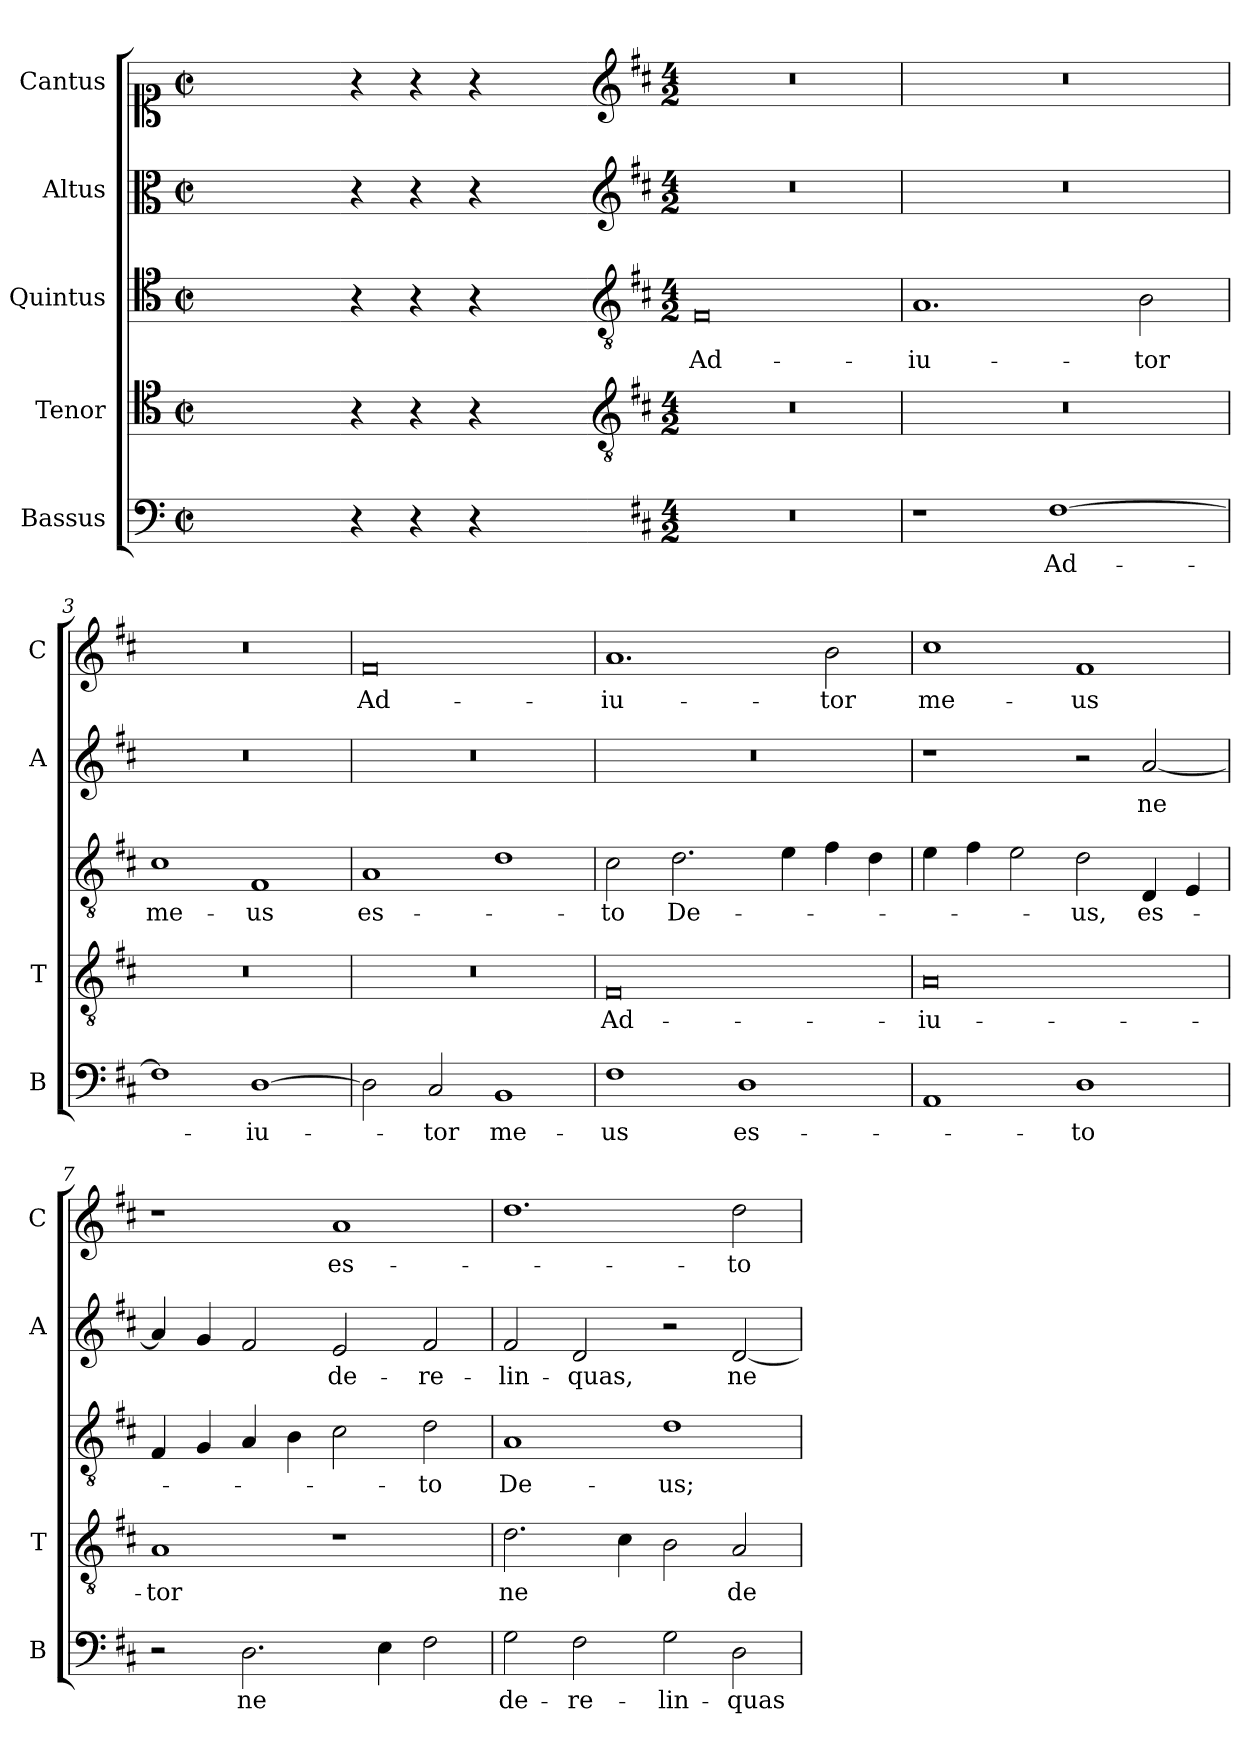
**kern	**text	**kern	**text	**kern	**text	**kern	**text	**kern	**text
*part5	*part5	*part4	*part4	*part3	*part3	*part2	*part2	*part1	*part1
*staff5	*staff5	*staff4	*staff4	*staff3	*staff3	*staff2	*staff2	*staff1	*staff1
*I"Bassus	*	*I"Tenor	*	*I"Quintus	*	*I"Altus	*	*I"Cantus	*
*I'B	*	*I'T	*	*	*	*I'A	*	*I'C	*
*clefF4	*	*clefC4	*	*clefC4	*	*clefC3	*	*clefC1	*
*k[]	*	*k[]	*	*k[]	*	*k[]	*	*k[]	*
*C:	*	*C:	*	*C:	*	*C:	*	*C:	*
*M2/2	*	*M2/2	*	*M2/2	*	*M2/2	*	*M2/2	*
*met(c|)	*	*met(c|)	*	*met(c|)	*	*met(c|)	*	*met(c|)	*
=	=	=	=	=	=	=	=	=	=
1ryy	.	1ryy	.	1ryy	.	1ryy	.	1ryy	.
=1X-	=1X-	=1X-	=1X-	=1X-	=1X-	=1X-	=1X-	=1X-	=1X-
4r	.	4r	.	4r	.	4r	.	4r	.
4r	.	4r	.	4r	.	4r	.	4r	.
4r	.	4r	.	4r	.	4r	.	4r	.
4ryy	.	4ryy	.	4ryy	.	4ryy	.	4ryy	.
=1-	=1-	=1-	=1-	=1-	=1-	=1-	=1-	=1-	=1-
*	*	*clefGv2	*	*clefGv2	*	*clefG2	*	*clefG2	*
*k[f#c#]	*	*k[f#c#]	*	*k[f#c#]	*	*k[f#c#]	*	*k[f#c#]	*
*D:	*	*D:	*	*D:	*	*D:	*	*D:	*
*M4/2	*	*M4/2	*	*M4/2	*	*M4/2	*	*M4/2	*
!	!	!	!	!	!LO:LY:b	!	!	!	!
0r	.	0r	.	0F#	Ad-	0r	.	0r	.
=2	=2	=2	=2	=2	=2	=2	=2	=2	=2
!	!	!	!	!	!LO:LY:b	!	!	!	!
1r	.	0r	.	1.A	-iu-	0r	.	0r	.
!	!LO:LY:b	!	!	!	!	!	!	!	!
[1F#	Ad-	.	.	.	.	.	.	.	.
!	!	!	!	!	!LO:LY:b	!	!	!	!
.	.	.	.	2B\	-tor	.	.	.	.
=3	=3	=3	=3	=3	=3	=3	=3	=3	=3
!	!	!	!	!	!LO:LY:b	!	!	!	!
1F#]	.	0r	.	1c#	me-	0r	.	0r	.
!	!LO:LY:b	!	!	!	!LO:LY:b	!	!	!	!
[1D	-iu-	.	.	1F#	-us	.	.	.	.
=4	=4	=4	=4	=4	=4	=4	=4	=4	=4
!	!	!	!	!	!LO:LY:b	!	!	!	!LO:LY:b
2D\]	.	0r	.	1A	es-	0r	.	0f#	Ad-
!	!LO:LY:b	!	!	!	!	!	!	!	!
2C#/	-tor	.	.	.	.	.	.	.	.
!	!LO:LY:b	!	!	!	!	!	!	!	!
1BB	me-	.	.	1d	.	.	.	.	.
!!LO:LB:g=z
=5	=5	=5	=5	=5	=5	=5	=5	=5	=5
!	!LO:LY:b	!	!LO:LY:b	!	!LO:LY:b	!	!	!	!LO:LY:b
1F#	-us	0F#	Ad-	2c#\	-to	0r	.	1.a	-iu-
!	!	!	!	!	!LO:LY:b	!	!	!	!
.	.	.	.	2.d\	De-	.	.	.	.
!	!LO:LY:b	!	!	!	!	!	!	!	!
1D	es-	.	.	.	.	.	.	.	.
.	.	.	.	4e\	.	.	.	.	.
!	!	!	!	!	!	!	!	!	!LO:LY:b
.	.	.	.	4f#\	.	.	.	2b\	-tor
.	.	.	.	4d\	.	.	.	.	.
=6	=6	=6	=6	=6	=6	=6	=6	=6	=6
!	!	!	!LO:LY:b	!	!	!	!	!	!LO:LY:b
1AA	.	0A	-iu-	4e\	.	1r	.	1cc#	me-
.	.	.	.	4f#\	.	.	.	.	.
.	.	.	.	2e\	.	.	.	.	.
!	!LO:LY:b	!	!	!	!LO:LY:b	!	!	!	!LO:LY:b
1D	-to	.	.	2d\	-us,	2r	.	1f#	-us
!	!	!	!	!	!LO:LY:b	!	!LO:LY:b	!	!
.	.	.	.	4D/	es-	[2a/	ne	.	.
.	.	.	.	4E/	.	.	.	.	.
=7	=7	=7	=7	=7	=7	=7	=7	=7	=7
!	!	!	!LO:LY:b	!	!	!	!	!	!
2r	.	1A	-tor	4F#/	.	4a/]	.	1r	.
.	.	.	.	4G/	.	4g/	.	.	.
!	!LO:LY:b	!	!	!	!	!	!	!	!
2.D\	ne	.	.	4A/	.	2f#/	.	.	.
.	.	.	.	4B\	.	.	.	.	.
!	!	!	!	!	!	!	!LO:LY:b	!	!LO:LY:b
.	.	1r	.	2c#\	.	2e/	de-	1a	es-
4E\	.	.	.	.	.	.	.	.	.
!	!	!	!	!	!LO:LY:b	!	!LO:LY:b	!	!
2F#\	.	.	.	2d\	-to	2f#/	-re-	.	.
=8	=8	=8	=8	=8	=8	=8	=8	=8	=8
!	!LO:LY:b	!	!LO:LY:b	!	!LO:LY:b	!	!LO:LY:b	!	!
2G\	de-	2.d\	ne	1A	De-	2f#/	-lin-	1.dd	.
!	!LO:LY:b	!	!	!	!	!	!LO:LY:b	!	!
2F#\	-re-	.	.	.	.	2d/	-quas,	.	.
.	.	4c#\	.	.	.	.	.	.	.
!	!LO:LY:b	!	!	!	!LO:LY:b	!	!	!	!
2G\	-lin-	2B\	.	1d	-us;	2r	.	.	.
!	!LO:LY:b	!	!LO:LY:b	!	!	!	!LO:LY:b	!	!LO:LY:b
2D\	-quas	2A/	de-	.	.	[2d/	ne	2dd\	-to
=	=	=	=	=	=	=	=	=	=
*-	*-	*-	*-	*-	*-	*-	*-	*-	*-
